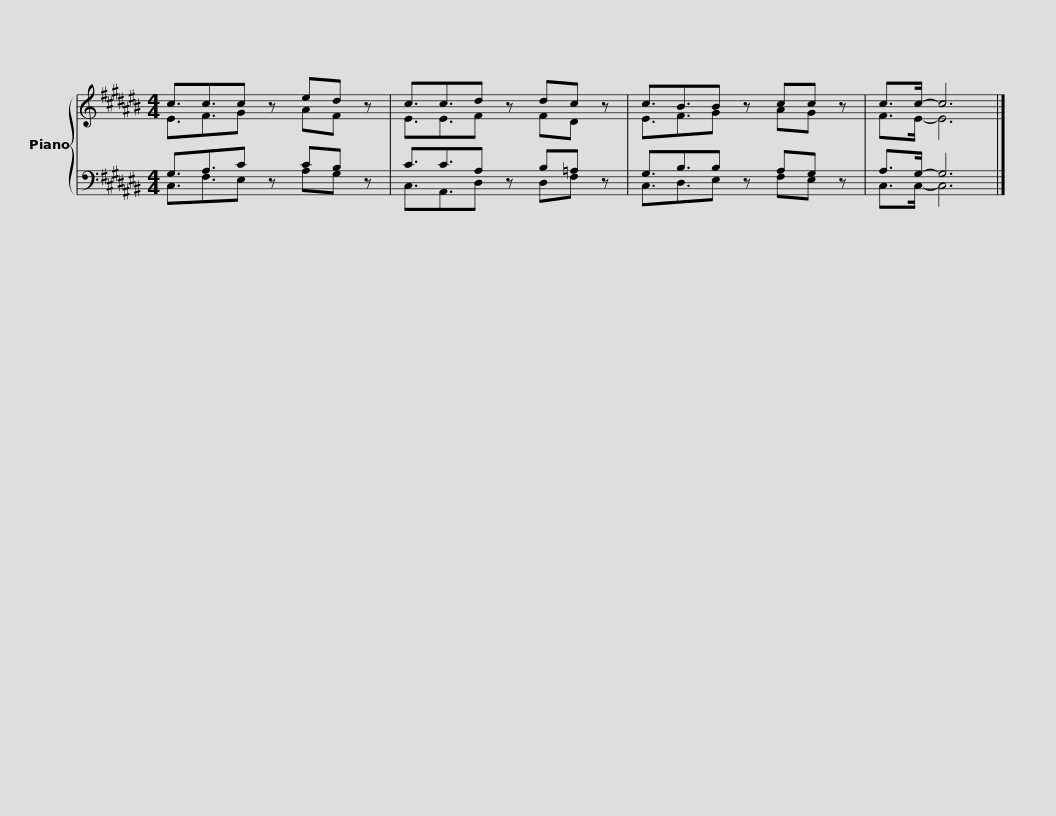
X:1
%%score { ( 1 2 ) | ( 3 4 ) }
L:1/8
M:4/4
I:linebreak $
K:C#
V:1 treble
V:2 treble
V:3 bass
V:4 bass
V:1
 c3/2c3/2c z ed z | c3/2c3/2d z dc z | c3/2B3/2B z cc z | c>c- c6 |] %4
V:2
 E3/2F3/2G z AF z | E3/2E3/2F z FD z | E3/2F3/2G z AG z | F>E- E6 |] %4
V:3
 G,3/2A,3/2C z CB, z | C3/2C3/2A, z B,=A, z | G,3/2B,3/2B, z A,G, z | A,>G,- G,6 |] %4
V:4
 C,3/2F,3/2E, z A,G, z | C,3/2A,,3/2D, z D,F, z | C,3/2D,3/2E, z F,E, z | C,>C,- C,6 |] %4
